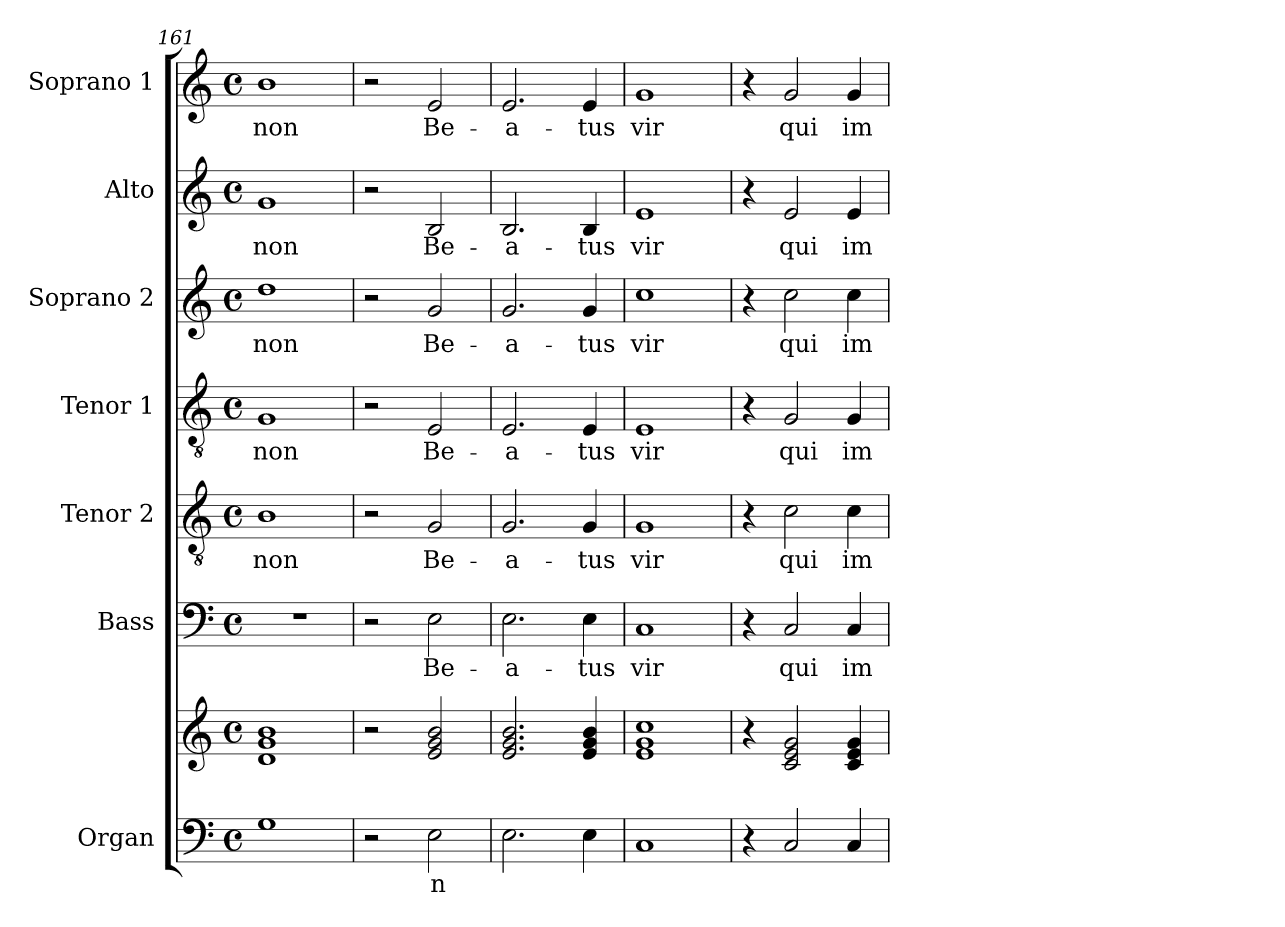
**kern	**text	**kern	**kern	**text	**kern	**text	**kern	**text	**kern	**text	**kern	**text	**kern	**text
*part7	*part7	*part7	*part6	*part6	*part5	*part5	*part4	*part4	*part3	*part3	*part2	*part2	*part1	*part1
*staff8	*staff8	*staff7	*staff6	*staff6	*staff5	*staff5	*staff4	*staff4	*staff3	*staff3	*staff2	*staff2	*staff1	*staff1
*I"Organ	*	*	*I"Bass	*	*I"Tenor 2	*	*I"Tenor 1	*	*I"Soprano 2	*	*I"Alto	*	*I"Soprano 1	*
*I'Org.	*	*	*I'B	*	*I'T 2	*	*I'T 1	*	*I'S 2	*	*I'A	*	*I'S 1	*
*clefF4	*	*clefG2	*clefF4	*	*clefGv2	*	*clefGv2	*	*clefG2	*	*clefG2	*	*clefG2	*
*k[]	*	*k[]	*k[]	*	*k[]	*	*k[]	*	*k[]	*	*k[]	*	*k[]	*
*M4/4	*	*M4/4	*M4/4	*	*M4/4	*	*M4/4	*	*M4/4	*	*M4/4	*	*M4/4	*
*met(c)	*	*met(c)	*met(c)	*	*met(c)	*	*met(c)	*	*met(c)	*	*met(c)	*	*met(c)	*
=161	=161	=161	=161	=161	=161	=161	=161	=161	=161	=161	=161	=161	=161	=161
!	!	!	!	!	!	!LO:LY:b	!	!LO:LY:b	!	!LO:LY:b	!	!LO:LY:b	!	!LO:LY:b
1G	.	1d! 1g! 1b!	1r	.	1B	non	1G	non	1dd	non	1g	non	1b	non
=162	=162	=162	=162	=162	=162	=162	=162	=162	=162	=162	=162	=162	=162	=162
2r	.	2r	2r	.	2r	.	2r	.	2r	.	2r	.	2r	.
!	!LO:LY:b	!	!	!LO:LY:b	!	!LO:LY:b	!	!LO:LY:b	!	!LO:LY:b	!	!LO:LY:b	!	!LO:LY:b
2E\	n	2e!/ 2g!/ 2b!/	2E\	Be-	2G/	Be-	2E/	Be-	2g/	Be-	2B/	Be-	2e/	Be-
=163	=163	=163	=163	=163	=163	=163	=163	=163	=163	=163	=163	=163	=163	=163
!	!	!	!	!LO:LY:b	!	!LO:LY:b	!	!LO:LY:b	!	!LO:LY:b	!	!LO:LY:b	!	!LO:LY:b
2.E\	.	2.e!/ 2.g!/ 2.b!/	2.E\	-a-	2.G/	-a-	2.E/	-a-	2.g/	-a-	2.B/	-a-	2.e/	-a-
!	!	!	!	!LO:LY:b	!	!LO:LY:b	!	!LO:LY:b	!	!LO:LY:b	!	!LO:LY:b	!	!LO:LY:b
4E\	.	4e!/ 4g!/ 4b!/	4E\	-tus	4G/	-tus	4E/	-tus	4g/	-tus	4B/	-tus	4e/	-tus
=164	=164	=164	=164	=164	=164	=164	=164	=164	=164	=164	=164	=164	=164	=164
!	!	!	!	!LO:LY:b	!	!LO:LY:b	!	!LO:LY:b	!	!LO:LY:b	!	!LO:LY:b	!	!LO:LY:b
1C	.	1e! 1g! 1cc!	1C	vir	1G	vir	1E	vir	1cc	vir	1e	vir	1g	vir
=165	=165	=165	=165	=165	=165	=165	=165	=165	=165	=165	=165	=165	=165	=165
4r	.	4r	4r	.	4r	.	4r	.	4r	.	4r	.	4r	.
!	!	!	!	!LO:LY:b	!	!LO:LY:b	!	!LO:LY:b	!	!LO:LY:b	!	!LO:LY:b	!	!LO:LY:b
2C/	.	2c!/ 2e!/ 2g!/	2C/	qui	2c\	qui	2G/	qui	2cc\	qui	2e/	qui	2g/	qui
!	!	!	!	!LO:LY:b	!	!LO:LY:b	!	!LO:LY:b	!	!LO:LY:b	!	!LO:LY:b	!	!LO:LY:b
4C/	.	4c!/ 4e!/ 4g!/	4C/	im-	4c\	im-	4G/	im-	4cc\	im-	4e/	im-	4g/	im-
=	=	=	=	=	=	=	=	=	=	=	=	=	=	=
*-	*-	*-	*-	*-	*-	*-	*-	*-	*-	*-	*-	*-	*-	*-
